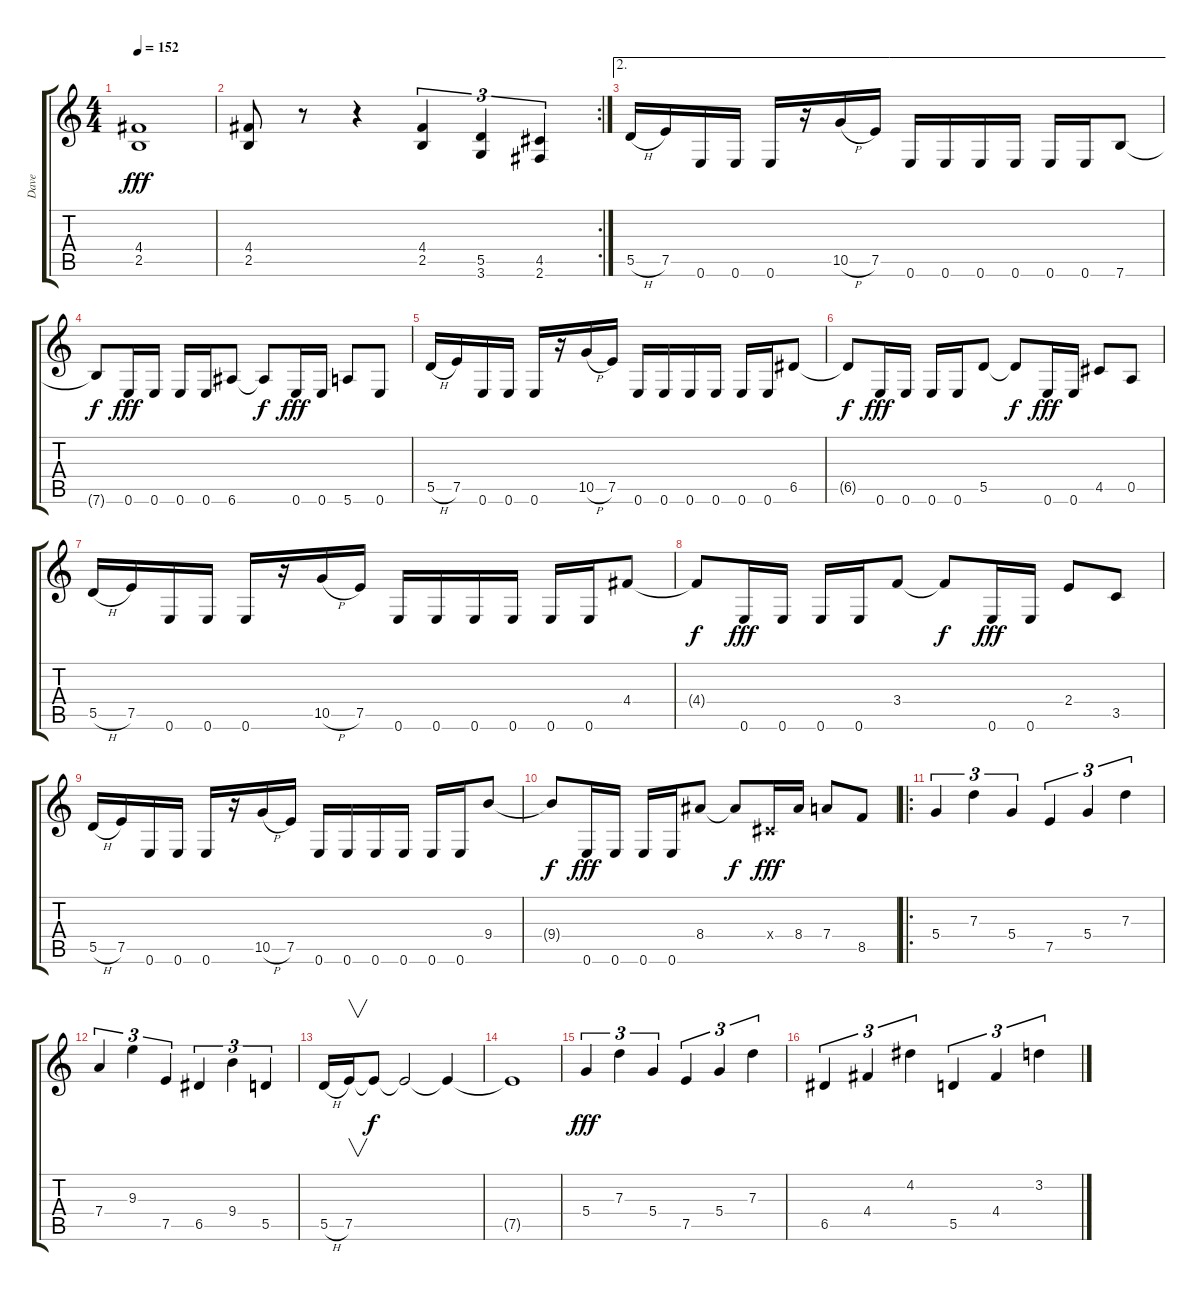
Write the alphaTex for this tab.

\track ("Dave" "Dave") {instrument distortionguitar}
\staff {score tabs}
\tuning (E4 B3 G3 D3 A2 E2) {hide}
\ts (4 4)
\tempo 152
\clef g2
\ks c
(4.4 2.5).1{dy fff} |
\rc 2
(4.4 2.5).8 r.8 r.4 (4.4 2.5).4{tu (3 2)} (5.5 3.6).4{tu (3 2)} (4.5 2.6).4{tu (3 2)} |
\ae 2
5.5{h}.16 7.5.16 0.6.16 0.6.16 0.6.16 r.16 10.5{h}.16 7.5.16 0.6.16 0.6.16 0.6.16 0.6.16 0.6.16 0.6.16 7.6.8 |
7.6{t}.8{dy f} 0.6.16{dy fff} 0.6.16 0.6.16 0.6.16 6.6.8 6.6{t}.8{dy f} 0.6.16{dy fff} 0.6.16 5.6.8 0.6.8 |
5.5{h}.16 7.5.16 0.6.16 0.6.16 0.6.16 r.16 10.5{h}.16 7.5.16 0.6.16 0.6.16 0.6.16 0.6.16 0.6.16 0.6.16 6.5.8 |
6.5{t}.8{dy f} 0.6.16{dy fff} 0.6.16 0.6.16 0.6.16 5.5.8 5.5{t}.8{dy f} 0.6.16{dy fff} 0.6.16 4.5.8 0.5.8 |
5.5{h}.16 7.5.16 0.6.16 0.6.16 0.6.16 r.16 10.5{h}.16 7.5.16 0.6.16 0.6.16 0.6.16 0.6.16 0.6.16 0.6.16 4.4.8 |
4.4{t}.8{dy f} 0.6.16{dy fff} 0.6.16 0.6.16 0.6.16 3.4.8 3.4{t}.8{dy f} 0.6.16{dy fff} 0.6.16 2.4.8 3.5.8 |
5.5{h}.16 7.5.16 0.6.16 0.6.16 0.6.16 r.16 10.5{h}.16 7.5.16 0.6.16 0.6.16 0.6.16 0.6.16 0.6.16 0.6.16 9.4.8 |
9.4{t}.8{dy f} 0.6.16{dy fff} 0.6.16 0.6.16 0.6.16 8.4.8 8.4{t}.8{dy f} -1.4{x}.16{dy fff} 8.4.16 7.4.8 8.5.8 |
\ro
5.4.4{tu (3 2)} 7.3.4{tu (3 2)} 5.4.4{tu (3 2)} 7.5.4{tu (3 2)} 5.4.4{tu (3 2)} 7.3.4{tu (3 2)} |
7.4.4{tu (3 2)} 9.3.4{tu (3 2)} 7.5.4{tu (3 2)} 6.5.4{tu (3 2)} 9.4.4{tu (3 2)} 5.5.4{tu (3 2)} |
5.5{h}.16 7.5.16{v} 7.5{t}.8{dy f} 7.5{t}.2 7.5{t}.4 |
7.5{t}.1 |
5.4.4{tu (3 2) dy fff} 7.3.4{tu (3 2)} 5.4.4{tu (3 2)} 7.5.4{tu (3 2)} 5.4.4{tu (3 2)} 7.3.4{tu (3 2)} |
6.5.4{tu (3 2)} 4.4.4{tu (3 2)} 4.2.4{tu (3 2)} 5.5.4{tu (3 2)} 4.4.4{tu (3 2)} 3.2.4{tu (3 2)}
